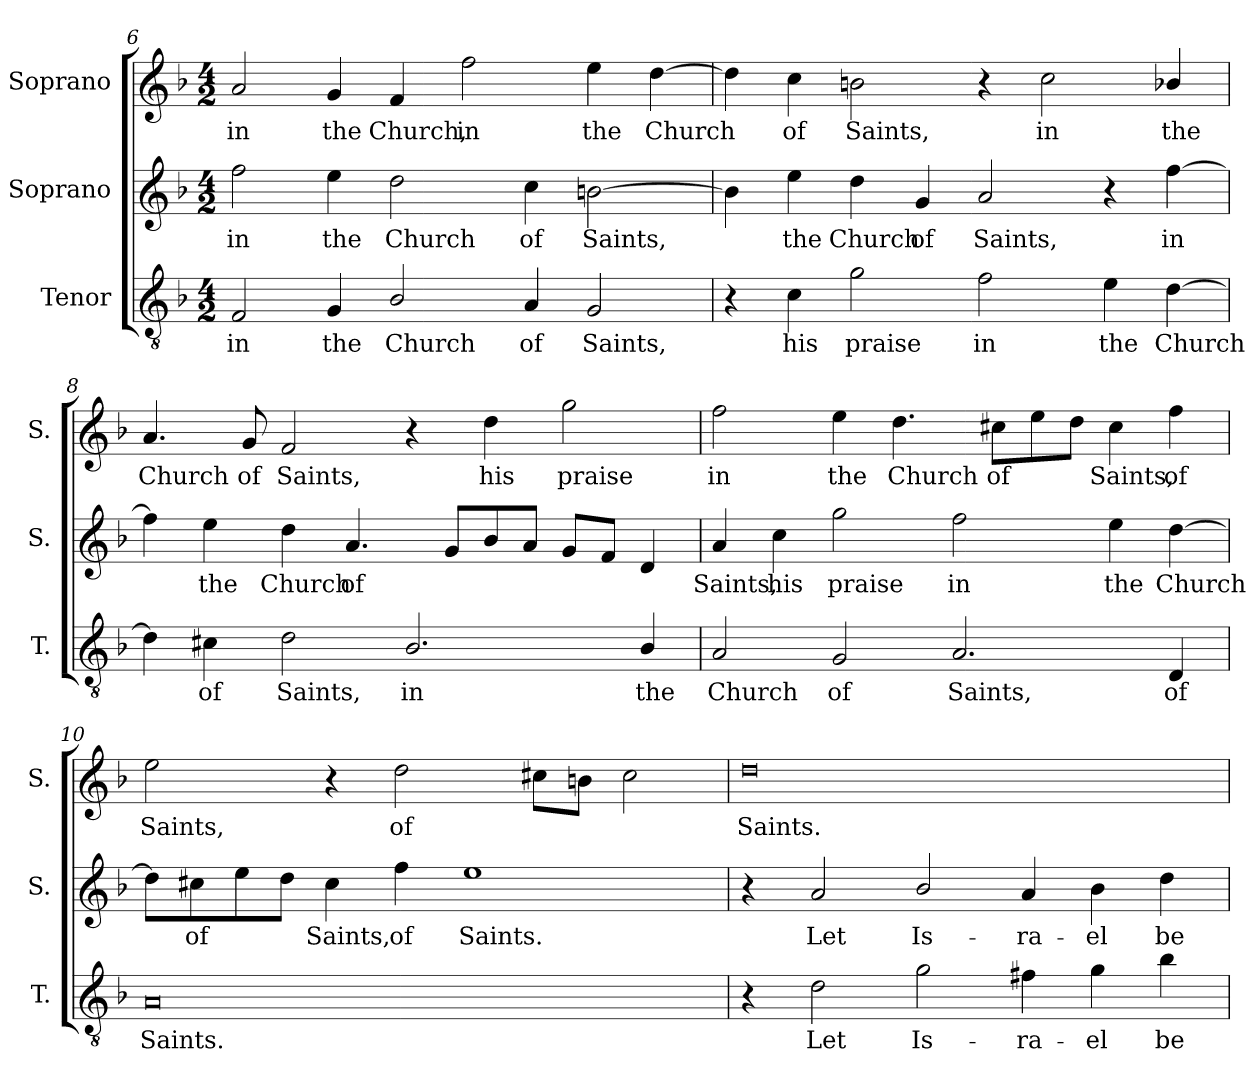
**kern	**text	**kern	**text	**kern	**text
*part3	*part3	*part2	*part2	*part1	*part1
*staff3	*staff3	*staff2	*staff2	*staff1	*staff1
*I"Tenor	*	*I"Soprano	*	*I"Soprano	*
*I'T.	*	*I'S.	*	*I'S.	*
*clefGv2	*	*clefG2	*	*clefG2	*
*ITrd7c12	*	*	*	*	*
*k[b-]	*	*k[b-]	*	*k[b-]	*
*F:	*	*F:	*	*F:	*
*M4/2	*	*M4/2	*	*M4/2	*
=6	=6	=6	=6	=6	=6
!	!LO:LY:b:color=#000000	!	!	!	!
!	!	!	!LO:LY:b:color=#000000	!	!
!	!	!	!	!	!LO:LY:b:color=#000000
2FFi/	in	2ffi\	in	2ai/	in
!	!LO:LY:b:color=#000000	!	!	!	!
!	!	!	!LO:LY:b:color=#000000	!	!
!	!	!	!	!	!LO:LY:b:color=#000000
4GGi/	the	4eei\	the	4gi/	the
!	!LO:LY:b:color=#000000	!	!	!	!
!	!	!	!LO:LY:b:color=#000000	!	!
!	!	!	!	!	!LO:LY:b:color=#000000
2BB-i/	Church	2ddi\	Church	4fi/	Church,
!	!	!	!	!	!LO:LY:b:color=#000000
.	.	.	.	2ffi\	in
!	!LO:LY:b:color=#000000	!	!	!	!
!	!	!	!LO:LY:b:color=#000000	!	!
4AAi/	of	4cci\	of	.	.
!	!LO:LY:b:color=#000000	!	!	!	!
!	!	!	!LO:LY:b:color=#000000	!	!
!	!	!	!	!	!LO:LY:b:color=#000000
2GGi/	Saints,	[2bni\	Saints,	4eei\	the
!	!	!	!	!	!LO:LY:b:color=#000000
.	.	.	.	[4ddi\	Church
!!LO:LB:g=z
=7	=7	=7	=7	=7	=7
4r	.	4bi\]	.	4ddi\]	.
!	!LO:LY:b:color=#000000	!	!	!	!
!	!	!	!LO:LY:b:color=#000000	!	!
!	!	!	!	!	!LO:LY:b:color=#000000
4Ci\	his	4eei\	the	4cci\	of
!	!LO:LY:b:color=#000000	!	!	!	!
!	!	!	!LO:LY:b:color=#000000	!	!
!	!	!	!	!	!LO:LY:b:color=#000000
2Gi\	praise	4ddi\	Church	2bni\	Saints,
!	!	!	!LO:LY:b:color=#000000	!	!
.	.	4gi/	of	.	.
!	!LO:LY:b:color=#000000	!	!	!	!
!	!	!	!LO:LY:b:color=#000000	!	!
2Fi\	in	2ai/	Saints,	4r	.
!	!	!	!	!	!LO:LY:b:color=#000000
.	.	.	.	2cci\	in
!	!LO:LY:b:color=#000000	!	!	!	!
4Ei\	the	4r	.	.	.
!	!LO:LY:b:color=#000000	!	!	!	!
!	!	!	!LO:LY:b:color=#000000	!	!
!	!	!	!	!	!LO:LY:b:color=#000000
[4Di\	Church	[4ffi\	in	4b-Xi/	the
=8	=8	=8	=8	=8	=8
!	!	!	!	!	!LO:LY:b:color=#000000
4Di\]	.	4ffi\]	.	4.ai/	Church
!	!LO:LY:b:color=#000000	!	!	!	!
!	!	!	!LO:LY:b:color=#000000	!	!
4C#Xi\	of	4eei\	the	.	.
!	!	!	!	!	!LO:LY:b:color=#000000
.	.	.	.	8gi/	of
!	!LO:LY:b:color=#000000	!	!	!	!
!	!	!	!LO:LY:b:color=#000000	!	!
!	!	!	!	!	!LO:LY:b:color=#000000
2Di\	Saints,	4ddi\	Church	2fi/	Saints,
!	!	!	!LO:LY:b:color=#000000	!	!
.	.	4.ai/	of	.	.
!	!LO:LY:b:color=#000000	!	!	!	!
2.BB-i/	in	.	.	4r	.
.	.	8gi/L	.	.	.
!	!	!	!	!	!LO:LY:b:color=#000000
.	.	8b-i/	.	4ddi\	his
.	.	8ai/J	.	.	.
!	!	!	!	!	!LO:LY:b:color=#000000
.	.	8gi/L	.	2ggi\	praise
.	.	8fi/J	.	.	.
!	!LO:LY:b:color=#000000	!	!	!	!
4BB-i/	the	4di/	.	.	.
=9	=9	=9	=9	=9	=9
!	!LO:LY:b:color=#000000	!	!	!	!
!	!	!	!LO:LY:b:color=#000000	!	!
!	!	!	!	!	!LO:LY:b:color=#000000
2AAi/	Church	4ai/	Saints,	2ffi\	in
!	!	!	!LO:LY:b:color=#000000	!	!
.	.	4cci\	his	.	.
!	!LO:LY:b:color=#000000	!	!	!	!
!	!	!	!LO:LY:b:color=#000000	!	!
!	!	!	!	!	!LO:LY:b:color=#000000
2GGi/	of	2ggi\	praise	4eei\	the
!	!	!	!	!	!LO:LY:b:color=#000000
.	.	.	.	4.ddi\	Church
!	!LO:LY:b:color=#000000	!	!	!	!
!	!	!	!LO:LY:b:color=#000000	!	!
2.AAi/	Saints,	2ffi\	in	.	.
!	!	!	!	!	!LO:LY:b:color=#000000
.	.	.	.	8cc#Xi\L	of
.	.	.	.	8eei\	.
.	.	.	.	8ddi\J	.
!	!	!	!LO:LY:b:color=#000000	!	!
!	!	!	!	!	!LO:LY:b:color=#000000
.	.	4eei\	the	4cc#i\	Saints,
!	!LO:LY:b:color=#000000	!	!	!	!
!	!	!	!LO:LY:b:color=#000000	!	!
!	!	!	!	!	!LO:LY:b:color=#000000
4DDi/	of	[4ddi\	Church	4ffi\	of
!!LO:LB:g=z
=10	=10	=10	=10	=10	=10
!	!LO:LY:b:color=#000000	!	!	!	!
!	!	!	!	!	!LO:LY:b:color=#000000
0AAi	Saints.	8ddi\L]	.	2eei\	Saints,
!	!	!	!LO:LY:b:color=#000000	!	!
.	.	8cc#Xi\	of	.	.
.	.	8eei\	.	.	.
.	.	8ddi\J	.	.	.
!	!	!	!LO:LY:b:color=#000000	!	!
.	.	4cc#i\	Saints,	4r	.
!	!	!	!LO:LY:b:color=#000000	!	!
!	!	!	!	!	!LO:LY:b:color=#000000
.	.	4ffi\	of	2ddi\	of
!	!	!	!LO:LY:b:color=#000000	!	!
.	.	1eei	Saints.	.	.
.	.	.	.	8cc#Xi\L	.
.	.	.	.	8bni\J	.
.	.	.	.	2cc#i\	.
=11	=11	=11	=11	=11	=11
!	!	!	!	!	!LO:LY:b:color=#000000
4r	.	4r	.	0ddi	Saints.
!	!LO:LY:b:color=#000000	!	!	!	!
!	!	!	!LO:LY:b:color=#000000	!	!
2Di\	Let	2ai/	Let	.	.
!	!LO:LY:b:color=#000000	!	!	!	!
!	!	!	!LO:LY:b:color=#000000	!	!
2Gi\	Is-	2b-i/	Is-	.	.
!	!LO:LY:b:color=#000000	!	!	!	!
!	!	!	!LO:LY:b:color=#000000	!	!
4F#Xi\	-ra-	4ai/	-ra-	.	.
!	!LO:LY:b:color=#000000	!	!	!	!
!	!	!	!LO:LY:b:color=#000000	!	!
4Gi\	-el	4b-i\	-el	.	.
!	!LO:LY:b:color=#000000	!	!	!	!
!	!	!	!LO:LY:b:color=#000000	!	!
4B-i\	be	4ddi\	be	.	.
=	=	=	=	=	=
*-	*-	*-	*-	*-	*-
